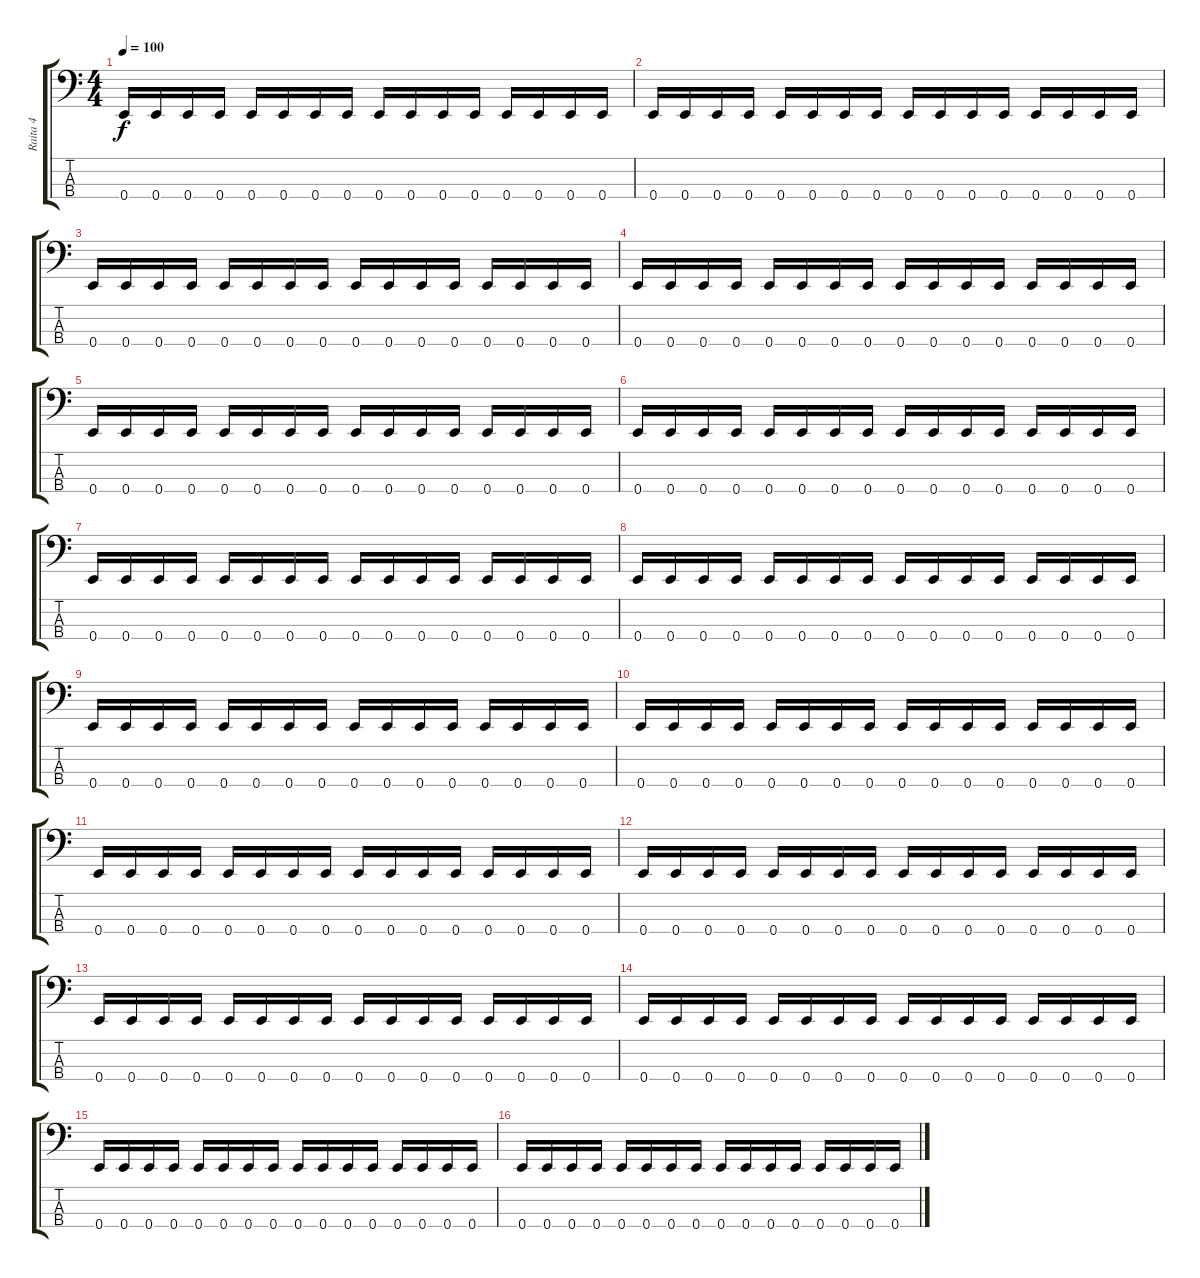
\track ("Raita 4" "Raita 4") {instrument electricbassfinger}
\staff {score tabs}
\tuning (G2 D2 A1 E1) {hide}
\ts (4 4)
\tempo 100
\clef f4
\ks c
0.4.16{dy f} 0.4.16 0.4.16 0.4.16 0.4.16 0.4.16 0.4.16 0.4.16 0.4.16 0.4.16 0.4.16 0.4.16 0.4.16 0.4.16 0.4.16 0.4.16 |
0.4.16 0.4.16 0.4.16 0.4.16 0.4.16 0.4.16 0.4.16 0.4.16 0.4.16 0.4.16 0.4.16 0.4.16 0.4.16 0.4.16 0.4.16 0.4.16 |
0.4.16 0.4.16 0.4.16 0.4.16 0.4.16 0.4.16 0.4.16 0.4.16 0.4.16 0.4.16 0.4.16 0.4.16 0.4.16 0.4.16 0.4.16 0.4.16 |
0.4.16 0.4.16 0.4.16 0.4.16 0.4.16 0.4.16 0.4.16 0.4.16 0.4.16 0.4.16 0.4.16 0.4.16 0.4.16 0.4.16 0.4.16 0.4.16 |
0.4.16 0.4.16 0.4.16 0.4.16 0.4.16 0.4.16 0.4.16 0.4.16 0.4.16 0.4.16 0.4.16 0.4.16 0.4.16 0.4.16 0.4.16 0.4.16 |
0.4.16 0.4.16 0.4.16 0.4.16 0.4.16 0.4.16 0.4.16 0.4.16 0.4.16 0.4.16 0.4.16 0.4.16 0.4.16 0.4.16 0.4.16 0.4.16 |
0.4.16 0.4.16 0.4.16 0.4.16 0.4.16 0.4.16 0.4.16 0.4.16 0.4.16 0.4.16 0.4.16 0.4.16 0.4.16 0.4.16 0.4.16 0.4.16 |
0.4.16 0.4.16 0.4.16 0.4.16 0.4.16 0.4.16 0.4.16 0.4.16 0.4.16 0.4.16 0.4.16 0.4.16 0.4.16 0.4.16 0.4.16 0.4.16 |
0.4.16 0.4.16 0.4.16 0.4.16 0.4.16 0.4.16 0.4.16 0.4.16 0.4.16 0.4.16 0.4.16 0.4.16 0.4.16 0.4.16 0.4.16 0.4.16 |
0.4.16 0.4.16 0.4.16 0.4.16 0.4.16 0.4.16 0.4.16 0.4.16 0.4.16 0.4.16 0.4.16 0.4.16 0.4.16 0.4.16 0.4.16 0.4.16 |
0.4.16 0.4.16 0.4.16 0.4.16 0.4.16 0.4.16 0.4.16 0.4.16 0.4.16 0.4.16 0.4.16 0.4.16 0.4.16 0.4.16 0.4.16 0.4.16 |
0.4.16 0.4.16 0.4.16 0.4.16 0.4.16 0.4.16 0.4.16 0.4.16 0.4.16 0.4.16 0.4.16 0.4.16 0.4.16 0.4.16 0.4.16 0.4.16 |
0.4.16 0.4.16 0.4.16 0.4.16 0.4.16 0.4.16 0.4.16 0.4.16 0.4.16 0.4.16 0.4.16 0.4.16 0.4.16 0.4.16 0.4.16 0.4.16 |
0.4.16 0.4.16 0.4.16 0.4.16 0.4.16 0.4.16 0.4.16 0.4.16 0.4.16 0.4.16 0.4.16 0.4.16 0.4.16 0.4.16 0.4.16 0.4.16 |
0.4.16 0.4.16 0.4.16 0.4.16 0.4.16 0.4.16 0.4.16 0.4.16 0.4.16 0.4.16 0.4.16 0.4.16 0.4.16 0.4.16 0.4.16 0.4.16 |
0.4.16 0.4.16 0.4.16 0.4.16 0.4.16 0.4.16 0.4.16 0.4.16 0.4.16 0.4.16 0.4.16 0.4.16 0.4.16 0.4.16 0.4.16 0.4.16
